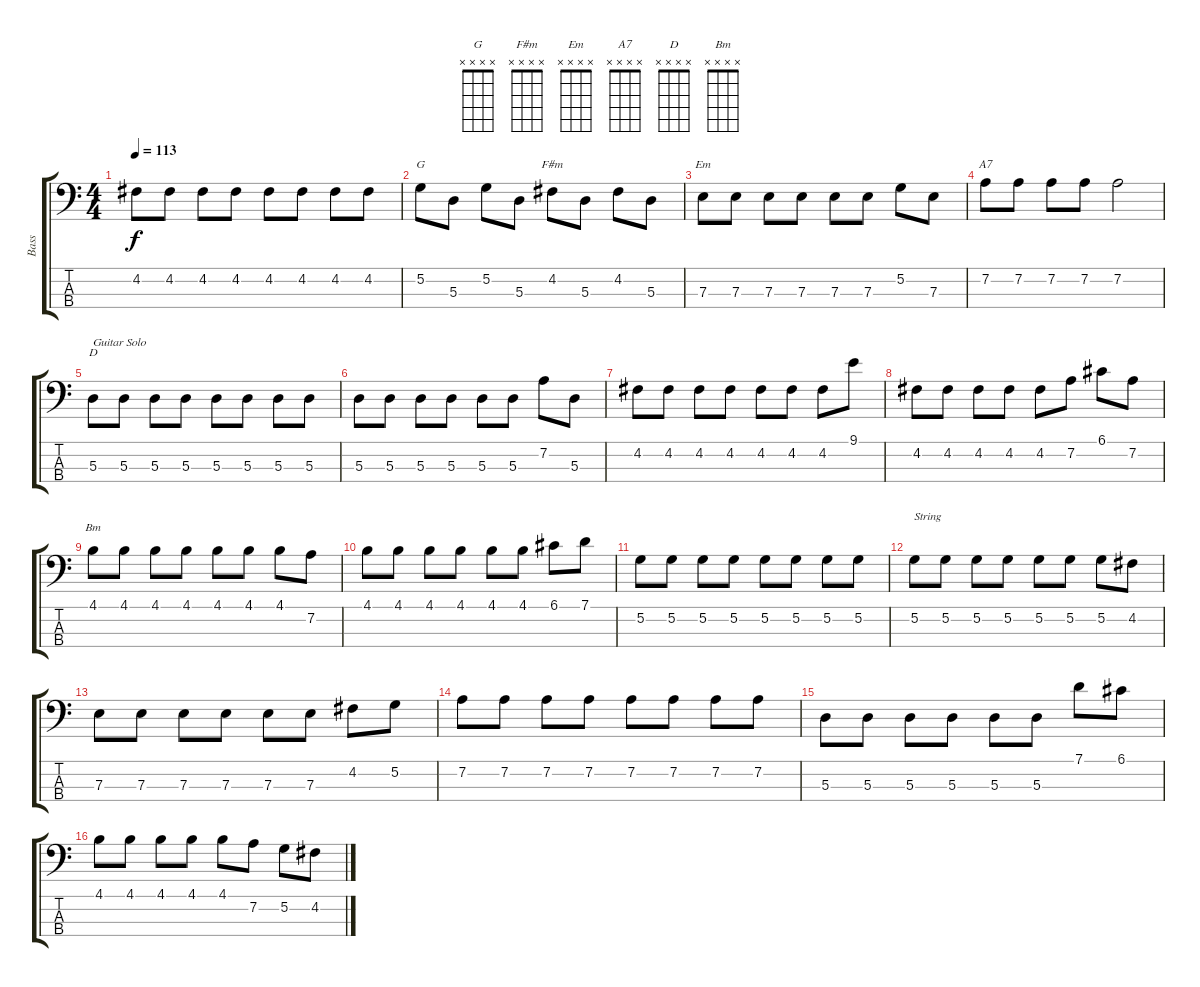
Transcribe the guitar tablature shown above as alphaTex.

\track ("Bass" "Bass") {instrument electricbassfinger}
\staff {score tabs}
\tuning (G2 D2 A1 E1) {hide}
\chord ("G" x x x x)
\chord ("F#m" x x x x)
\chord ("Em" x x x x)
\chord ("A7" x x x x)
\chord ("D" x x x x)
\chord ("Bm" x x x x)
\ts (4 4)
\tempo 113
\clef f4
\ks c
4.2{t}.8{dy f} 4.2.8 4.2.8 4.2.8 4.2.8 4.2.8 4.2.8 4.2.8 |
5.2.8{ch "G"} 5.3.8 5.2.8 5.3.8 4.2.8{ch "F#m"} 5.3.8 4.2.8 5.3.8 |
7.3.8{ch "Em"} 7.3.8 7.3.8 7.3.8 7.3.8 7.3.8 5.2.8 7.3.8 |
7.2.8{ch "A7"} 7.2.8 7.2.8 7.2.8 7.2.2 |
5.3.8{ch "D" txt "Guitar Solo"} 5.3.8 5.3.8 5.3.8 5.3.8 5.3.8 5.3.8 5.3.8 |
5.3.8 5.3.8 5.3.8 5.3.8 5.3.8 5.3.8 7.2.8 5.3.8 |
4.2.8 4.2.8 4.2.8 4.2.8 4.2.8 4.2.8 4.2.8 9.1.8 |
4.2.8 4.2.8 4.2.8 4.2.8 4.2.8 7.2.8 6.1.8 7.2.8 |
4.1.8{ch "Bm"} 4.1.8 4.1.8 4.1.8 4.1.8 4.1.8 4.1.8 7.2.8 |
4.1.8 4.1.8 4.1.8 4.1.8 4.1.8 4.1.8 6.1.8 7.1.8 |
5.2.8 5.2.8 5.2.8 5.2.8 5.2.8 5.2.8 5.2.8 5.2.8 |
5.2.8{txt "String"} 5.2.8 5.2.8 5.2.8 5.2.8 5.2.8 5.2.8 4.2.8 |
7.3.8 7.3.8 7.3.8 7.3.8 7.3.8 7.3.8 4.2.8 5.2.8 |
7.2.8 7.2.8 7.2.8 7.2.8 7.2.8 7.2.8 7.2.8 7.2.8 |
5.3.8 5.3.8 5.3.8 5.3.8 5.3.8 5.3.8 7.1.8 6.1.8 |
4.1.8 4.1.8 4.1.8 4.1.8 4.1.8 7.2.8 5.2.8 4.2.8
